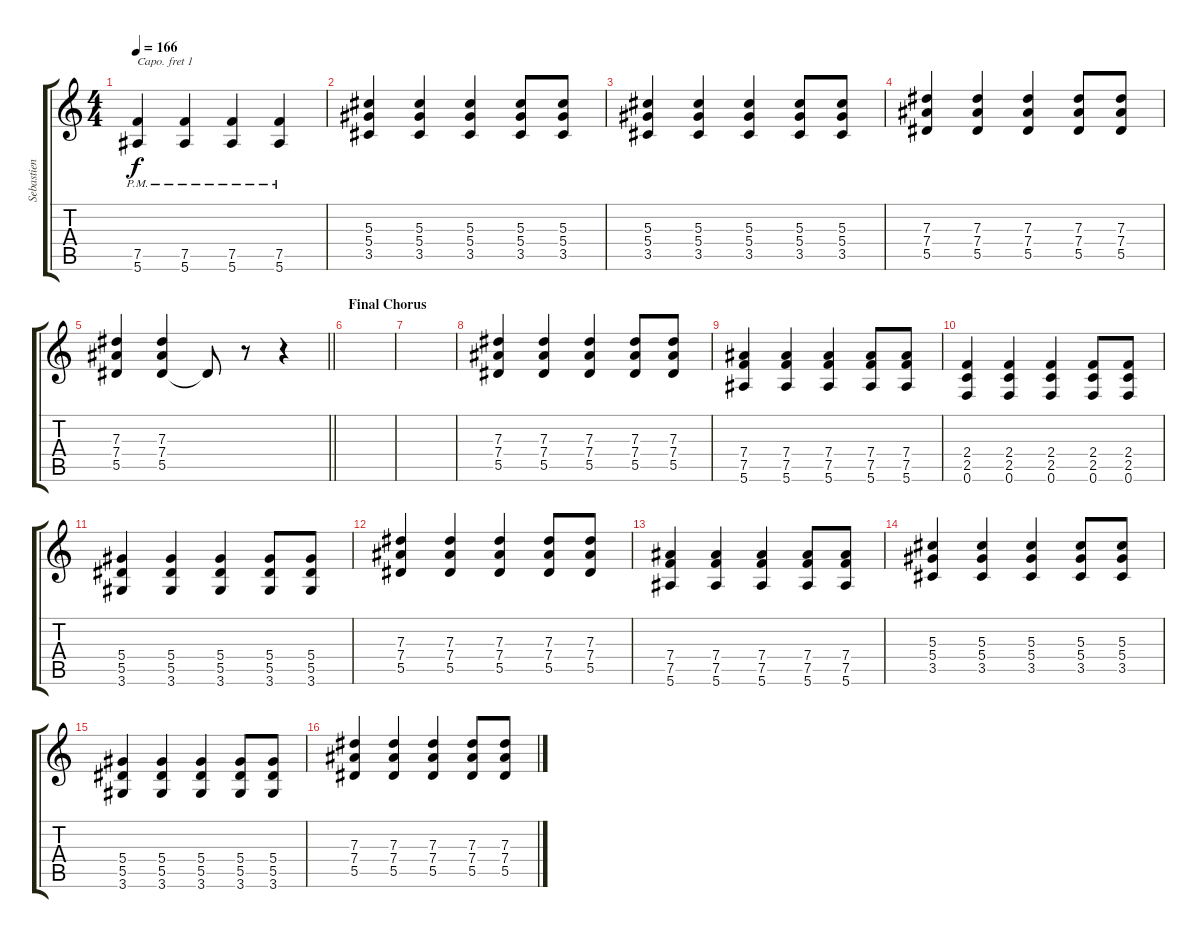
\track ("Sebastien" "Sebastien") {instrument distortionguitar}
\staff {score tabs}
\capo 1
\tuning (E4 B3 G3 D3 A2 E2) {hide}
\ts (4 4)
\tempo 166
\clef g2
\ks c
(7.5{pm} 5.6{pm}).4{dy f} (7.5{pm} 5.6{pm}).4 (7.5{pm} 5.6{pm}).4 (7.5{pm} 5.6{pm}).4 |
(5.3 5.4 3.5).4 (5.3 5.4 3.5).4 (5.3 5.4 3.5).4 (5.3 5.4 3.5).8 (5.3 5.4 3.5).8 |
(5.3 5.4 3.5).4 (5.3 5.4 3.5).4 (5.3 5.4 3.5).4 (5.3 5.4 3.5).8 (5.3 5.4 3.5).8 |
(7.3 7.4 5.5).4 (7.3 7.4 5.5).4 (7.3 7.4 5.5).4 (7.3 7.4 5.5).8 (7.3 7.4 5.5).8 |
\barLineRight lightlight
(7.3 7.4 5.5).4 (7.3 7.4 5.5).4 5.5{t}.8 r.8 r.4 |
\section ("" "Final Chorus")
|
|
(7.3 7.4 5.5).4 (7.3 7.4 5.5).4 (7.3 7.4 5.5).4 (7.3 7.4 5.5).8 (7.3 7.4 5.5).8 |
(7.4 7.5 5.6).4 (7.4 7.5 5.6).4 (7.4 7.5 5.6).4 (7.4 7.5 5.6).8 (7.4 7.5 5.6).8 |
(2.4 2.5 0.6).4 (2.4 2.5 0.6).4 (2.4 2.5 0.6).4 (2.4 2.5 0.6).8 (2.4 2.5 0.6).8 |
(5.4 5.5 3.6).4 (5.4 5.5 3.6).4 (5.4 5.5 3.6).4 (5.4 5.5 3.6).8 (5.4 5.5 3.6).8 |
(7.3 7.4 5.5).4 (7.3 7.4 5.5).4 (7.3 7.4 5.5).4 (7.3 7.4 5.5).8 (7.3 7.4 5.5).8 |
(7.4 7.5 5.6).4 (7.4 7.5 5.6).4 (7.4 7.5 5.6).4 (7.4 7.5 5.6).8 (7.4 7.5 5.6).8 |
(5.3 5.4 3.5).4 (5.3 5.4 3.5).4 (5.3 5.4 3.5).4 (5.3 5.4 3.5).8 (5.3 5.4 3.5).8 |
(5.4 5.5 3.6).4 (5.4 5.5 3.6).4 (5.4 5.5 3.6).4 (5.4 5.5 3.6).8 (5.4 5.5 3.6).8 |
(7.3 7.4 5.5).4 (7.3 7.4 5.5).4 (7.3 7.4 5.5).4 (7.3 7.4 5.5).8 (7.3 7.4 5.5).8
